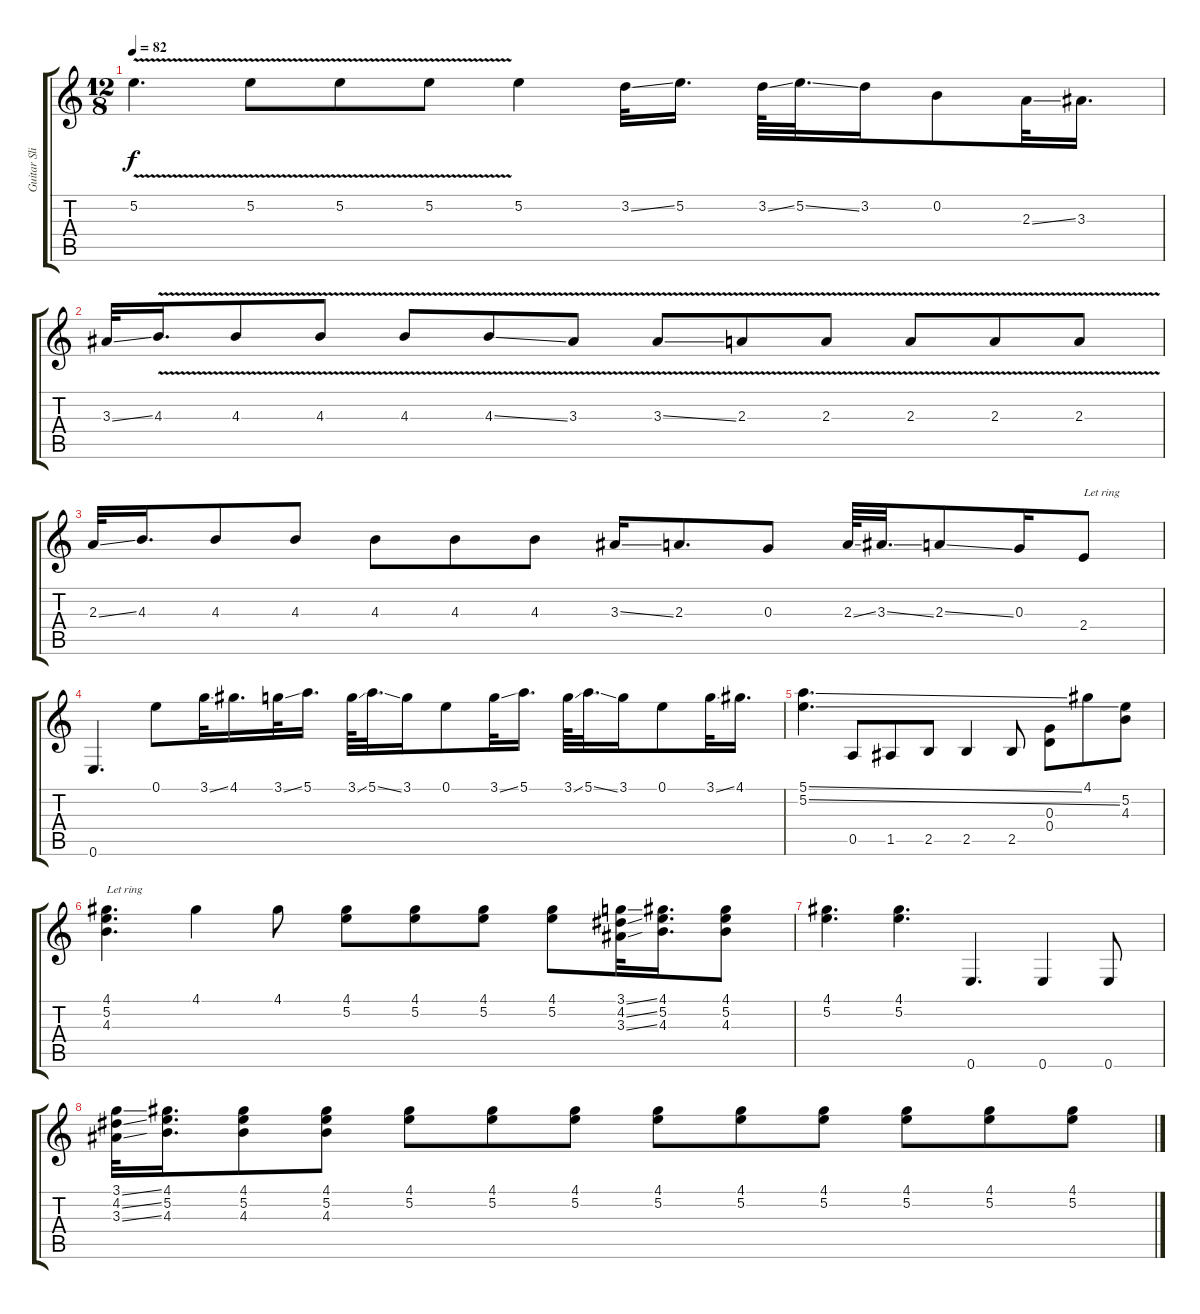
\track ("Guitar Slide" "Guitar Sli") {instrument acousticguitarsteel}
\staff {score tabs}
\tuning (E4 B3 G3 D3 A2 E2) {hide}
\ts (12 8)
\tempo 82
\clef g2
\ks c
5.2{v}.4{d dy f} 5.2{v}.8 5.2{v}.8 5.2{v}.8 5.2.4 3.2{ss}.32 5.2.16{d} 3.2{ss}.64 5.2{ss}.32{d} 3.2.16 0.2.8 2.3{ss}.32 3.3.16{d} |
3.3{ss}.32 4.3{v}.16{d} 4.3{v}.8 4.3{v}.8 4.3{v}.8 4.3{v ss}.8 3.3{v}.8 3.3{v ss}.8 2.3{v}.8 2.3{v}.8 2.3{v}.8 2.3{v}.8 2.3{v}.8 |
2.3{ss}.32 4.3.16{d} 4.3.8 4.3.8 4.3.8 4.3.8 4.3.8 3.3{ss}.16 2.3.8{d} 0.3.8 2.3{ss}.64 3.3{ss}.32{d} 2.3{ss}.8 0.3.16 2.4.8{txt "Let ring"} |
0.6.4{d} 0.1.8 3.1{ss}.32 4.1.16{d} 3.1{ss}.32 5.1.16{d} 3.1{ss}.64 5.1{ss}.32{d} 3.1.16 0.1.8 3.1{ss}.32 5.1.16{d} 3.1{ss}.64 5.1{ss}.32{d} 3.1.16 0.1.8 3.1{ss}.32 4.1.16{d} |
(5.1{ss} 5.2{ss}).4{d} 0.5.8 1.5.8 2.5.8 2.5.4 2.5.8 (0.3 0.4).8 4.1.8 (5.2 4.3).8 |
(4.1 5.2 4.3).4{d txt "Let ring"} 4.1.4 4.1.8 (4.1 5.2).8 (4.1 5.2).8 (4.1 5.2).8 (4.1 5.2).8 (3.1{ss} 4.2{ss} 3.3{ss}).32 (4.1 5.2 4.3).16{d} (4.1 5.2 4.3).8 |
(4.1 5.2).4{d} (4.1 5.2).4{d} 0.6.4{d} 0.6.4 0.6.8 |
(3.1{ss} 4.2{ss} 3.3{ss}).32 (4.1 5.2 4.3).16{d} (4.1 5.2 4.3).8 (4.1 5.2 4.3).8 (4.1 5.2).8 (4.1 5.2).8 (4.1 5.2).8 (4.1 5.2).8 (4.1 5.2).8 (4.1 5.2).8 (4.1 5.2).8 (4.1 5.2).8 (4.1 5.2).8
